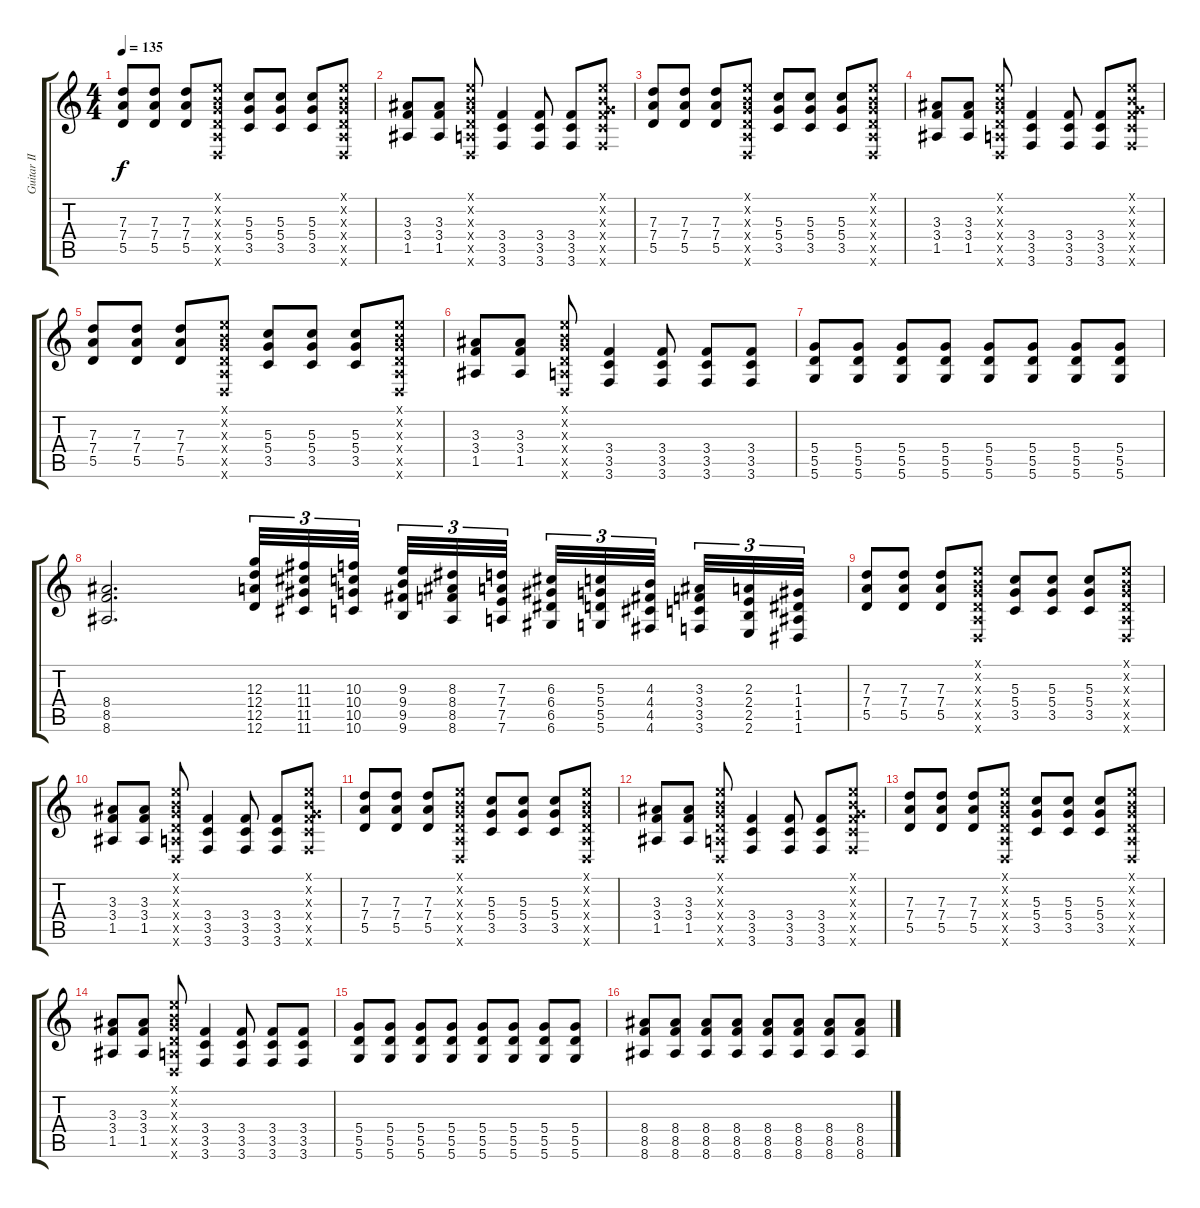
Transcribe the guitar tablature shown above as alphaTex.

\track ("Guitar II" "Guitar II") {instrument distortionguitar bank 67}
\staff {score tabs}
\tuning (E4 B3 G3 D3 A2 D2) {hide}
\ts (4 4)
\tempo 135
\clef g2
\ks c
(7.3 7.4 5.5).8{dy f} (7.3 7.4 5.5).8 (7.3 7.4 5.5).8 (0.1{x} 0.2{x} 0.3{x} 0.4{x} 0.5{x} 0.6{x}).8 (5.3 5.4 3.5).8 (5.3 5.4 3.5).8 (5.3 5.4 3.5).8 (0.1{x} 0.2{x} 0.3{x} 0.4{x} 0.5{x} 0.6{x}).8 |
(3.3 3.4 1.5).8 (3.3 3.4 1.5).8 (0.1{x} 0.2{x} 0.3{x} 0.4{x} 0.5{x} 0.6{x}).8 (3.4 3.5 3.6).4 (3.4 3.5 3.6).8 (3.4 3.5 3.6).8 (0.1{x} 0.2{x} 0.3{x} 3.4{x} 3.5{x} 3.6{x}).8 |
(7.3 7.4 5.5).8 (7.3 7.4 5.5).8 (7.3 7.4 5.5).8 (0.1{x} 0.2{x} 0.3{x} 0.4{x} 0.5{x} 0.6{x}).8 (5.3 5.4 3.5).8 (5.3 5.4 3.5).8 (5.3 5.4 3.5).8 (0.1{x} 0.2{x} 0.3{x} 0.4{x} 0.5{x} 0.6{x}).8 |
(3.3 3.4 1.5).8 (3.3 3.4 1.5).8 (0.1{x} 0.2{x} 0.3{x} 0.4{x} 0.5{x} 0.6{x}).8 (3.4 3.5 3.6).4 (3.4 3.5 3.6).8 (3.4 3.5 3.6).8 (0.1{x} 0.2{x} 0.3{x} 3.4{x} 3.5{x} 3.6{x}).8 |
(7.3 7.4 5.5).8 (7.3 7.4 5.5).8 (7.3 7.4 5.5).8 (0.1{x} 0.2{x} 0.3{x} 0.4{x} 0.5{x} 0.6{x}).8 (5.3 5.4 3.5).8 (5.3 5.4 3.5).8 (5.3 5.4 3.5).8 (0.1{x} 0.2{x} 0.3{x} 0.4{x} 0.5{x} 0.6{x}).8 |
(3.3 3.4 1.5).8 (3.3 3.4 1.5).8 (0.1{x} 0.2{x} 0.3{x} 0.4{x} 0.5{x} 0.6{x}).8 (3.4 3.5 3.6).4 (3.4 3.5 3.6).8 (3.4 3.5 3.6).8 (3.4 3.5 3.6).8 |
(5.4 5.5 5.6).8 (5.4 5.5 5.6).8 (5.4 5.5 5.6).8 (5.4 5.5 5.6).8 (5.4 5.5 5.6).8 (5.4 5.5 5.6).8 (5.4 5.5 5.6).8 (5.4 5.5 5.6).8 |
(8.4 8.5 8.6).2{d} (12.3 12.4 12.5 12.6).32{tu (3 2)} (11.3 11.4 11.5 11.6).32{tu (3 2)} (10.3 10.4 10.5 10.6).32{tu (3 2) beam splitsecondary} (9.3 9.4 9.5 9.6).32{tu (3 2)} (8.3 8.4 8.5 8.6).32{tu (3 2)} (7.3 7.4 7.5 7.6).32{tu (3 2) beam splitsecondary} (6.3 6.4 6.5 6.6).32{tu (3 2)} (5.3 5.4 5.5 5.6).32{tu (3 2)} (4.3 4.4 4.5 4.6).32{tu (3 2) beam splitsecondary} (3.3 3.4 3.5 3.6).32{tu (3 2)} (2.3 2.4 2.5 2.6).32{tu (3 2)} (1.3 1.4 1.5 1.6).32{tu (3 2)} |
(7.3 7.4 5.5).8 (7.3 7.4 5.5).8 (7.3 7.4 5.5).8 (0.1{x} 0.2{x} 0.3{x} 0.4{x} 0.5{x} 0.6{x}).8 (5.3 5.4 3.5).8 (5.3 5.4 3.5).8 (5.3 5.4 3.5).8 (0.1{x} 0.2{x} 0.3{x} 0.4{x} 0.5{x} 0.6{x}).8 |
(3.3 3.4 1.5).8 (3.3 3.4 1.5).8 (0.1{x} 0.2{x} 0.3{x} 0.4{x} 0.5{x} 0.6{x}).8 (3.4 3.5 3.6).4 (3.4 3.5 3.6).8 (3.4 3.5 3.6).8 (0.1{x} 0.2{x} 0.3{x} 3.4{x} 3.5{x} 3.6{x}).8 |
(7.3 7.4 5.5).8 (7.3 7.4 5.5).8 (7.3 7.4 5.5).8 (0.1{x} 0.2{x} 0.3{x} 0.4{x} 0.5{x} 0.6{x}).8 (5.3 5.4 3.5).8 (5.3 5.4 3.5).8 (5.3 5.4 3.5).8 (0.1{x} 0.2{x} 0.3{x} 0.4{x} 0.5{x} 0.6{x}).8 |
(3.3 3.4 1.5).8 (3.3 3.4 1.5).8 (0.1{x} 0.2{x} 0.3{x} 0.4{x} 0.5{x} 0.6{x}).8 (3.4 3.5 3.6).4 (3.4 3.5 3.6).8 (3.4 3.5 3.6).8 (0.1{x} 0.2{x} 0.3{x} 3.4{x} 3.5{x} 3.6{x}).8 |
(7.3 7.4 5.5).8 (7.3 7.4 5.5).8 (7.3 7.4 5.5).8 (0.1{x} 0.2{x} 0.3{x} 0.4{x} 0.5{x} 0.6{x}).8 (5.3 5.4 3.5).8 (5.3 5.4 3.5).8 (5.3 5.4 3.5).8 (0.1{x} 0.2{x} 0.3{x} 0.4{x} 0.5{x} 0.6{x}).8 |
(3.3 3.4 1.5).8 (3.3 3.4 1.5).8 (0.1{x} 0.2{x} 0.3{x} 0.4{x} 0.5{x} 0.6{x}).8 (3.4 3.5 3.6).4 (3.4 3.5 3.6).8 (3.4 3.5 3.6).8 (3.4 3.5 3.6).8 |
(5.4 5.5 5.6).8 (5.4 5.5 5.6).8 (5.4 5.5 5.6).8 (5.4 5.5 5.6).8 (5.4 5.5 5.6).8 (5.4 5.5 5.6).8 (5.4 5.5 5.6).8 (5.4 5.5 5.6).8 |
(8.4 8.5 8.6).8 (8.4 8.5 8.6).8 (8.4 8.5 8.6).8 (8.4 8.5 8.6).8 (8.4 8.5 8.6).8 (8.4 8.5 8.6).8 (8.4 8.5 8.6).8 (8.4 8.5 8.6).8
